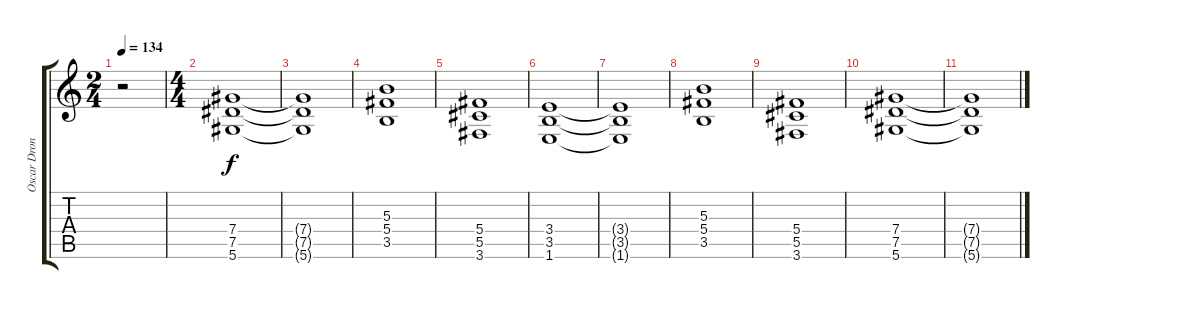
\track ("Oscar Dronjak" "Oscar Dron") {instrument overdrivenguitar}
\staff {score tabs}
\tuning (Eb4 Bb3 Gb3 Db3 Ab2 Eb2) {hide}
\ts (2 4)
\tempo 134
\clef g2
\ks c
r.2{dy f instrument overdrivenguitar} |
\ts (4 4)
(7.4 7.5 5.6).1 |
(7.4{t} 7.5{t} 5.6{t}).1 |
(5.3 5.4 3.5).1 |
(5.4 5.5 3.6).1 |
(3.4 3.5 1.6).1 |
(3.4{t} 3.5{t} 1.6{t}).1 |
(5.3 5.4 3.5).1 |
(5.4 5.5 3.6).1 |
(7.4 7.5 5.6).1 |
(7.4{t} 7.5{t} 5.6{t}).1
